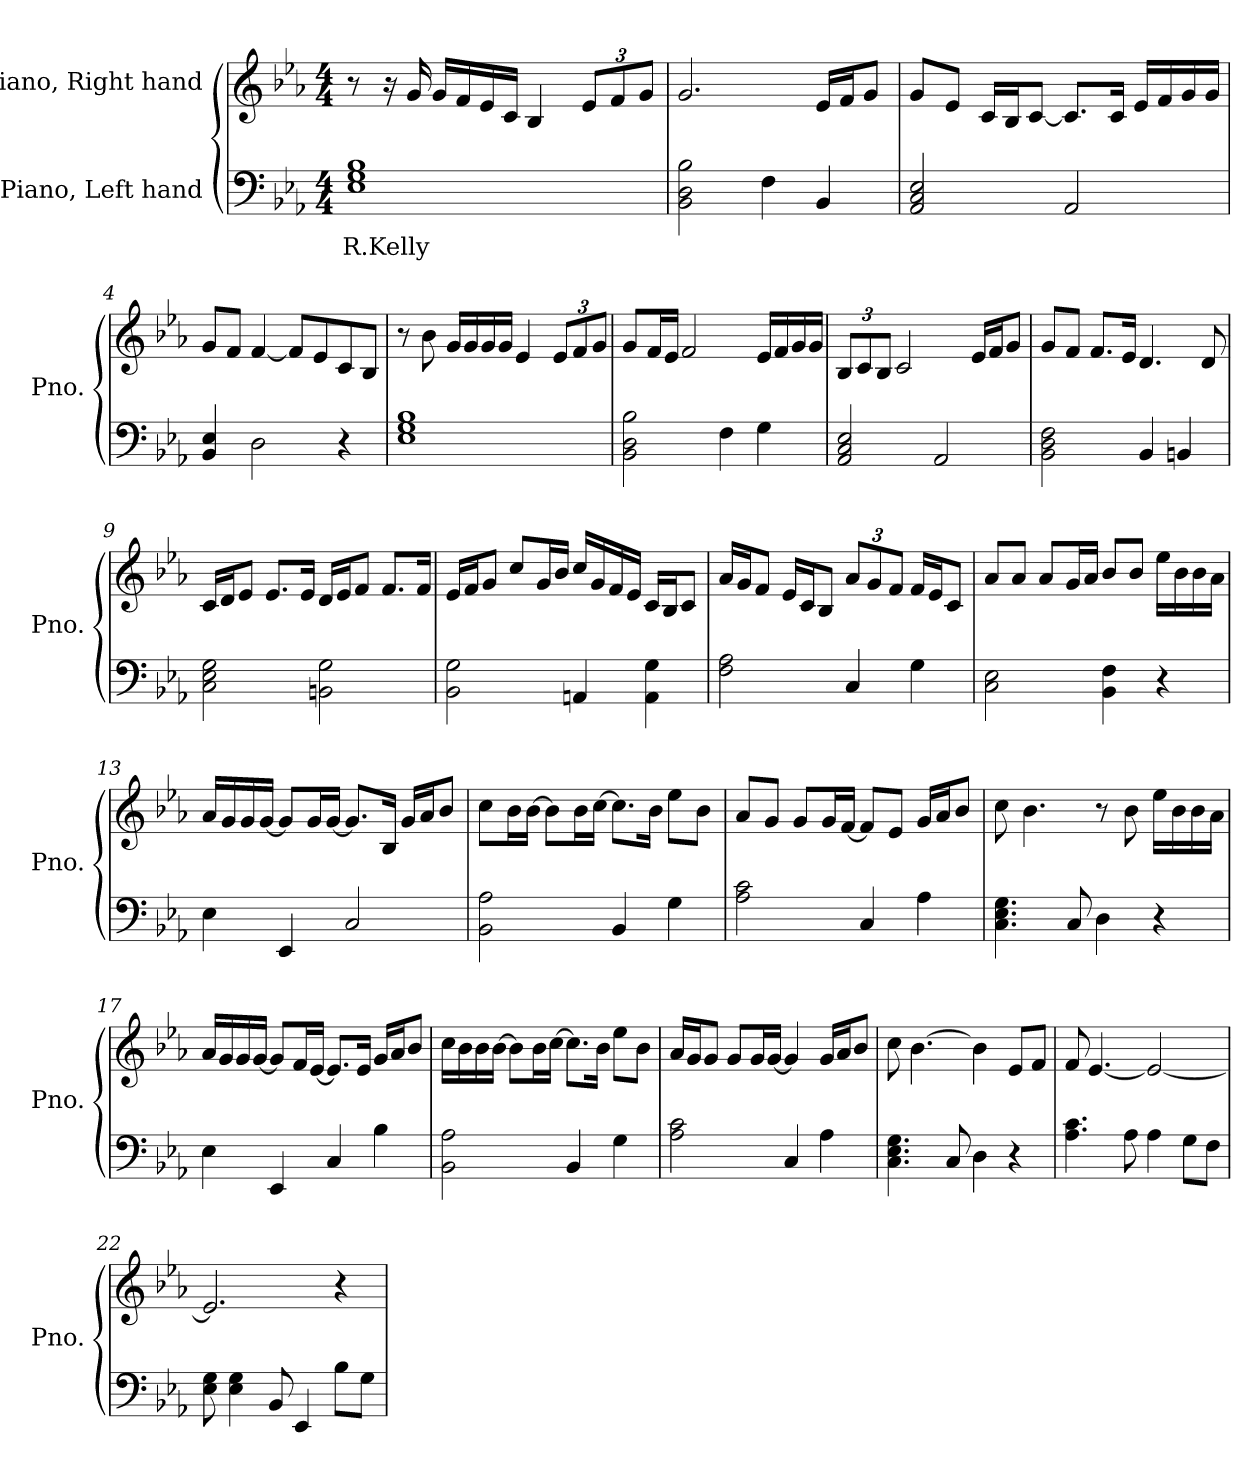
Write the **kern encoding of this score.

**kern	**text	**kern
*part2	*part2	*part1
*staff2	*staff2	*staff1
*I"Piano, Left hand	*	*I"Piano, Right hand
*I'Pno.	*	*I'Pno.
*clefF4	*	*clefG2
*k[b-e-a-]	*	*k[b-e-a-]
*M4/4	*	*M4/4
*MM120	*	*MM120
=1	=1	=1
!	!LO:LY:b	!
1E- 1G 1B-	R.Kelly	8r
.	.	16r
.	.	16g/
.	.	16g/LL
.	.	16f/
.	.	16e-/
.	.	16c/JJ
.	.	4B-/
*	*	*Xbrackettup
.	.	12e-/L
.	.	12f/
.	.	12g/J
=2	=2	=2
2BB-\ 2D\ 2B-\	.	2.g/
4F\	.	.
4BB-/	.	16e-/LL
.	.	16f/J
.	.	8g/J
=3	=3	=3
2AA-/ 2C/ 2E-/	.	8g/L
.	.	8e-/J
.	.	16c/LL
.	.	16B-/J
.	.	[8c/J
2AA-/	.	8.c/L]
.	.	16c/Jk
.	.	16e-/LL
.	.	16f/
.	.	16g/
.	.	16g/JJ
!!LO:LB:g=z
=4	=4	=4
4BB-/ 4E-/	.	8g/L
.	.	8f/J
2D\	.	[4f/
.	.	8f/L]
.	.	8e-/
4r	.	8c/
.	.	8B-/J
=5	=5	=5
1E- 1G 1B-	.	8r
.	.	8b-\
.	.	16g/LL
.	.	16g/
.	.	16g/
.	.	16g/JJ
.	.	4e-/
.	.	12e-/L
.	.	12f/
.	.	12g/J
=6	=6	=6
2BB-\ 2D\ 2B-\	.	8g/L
.	.	16f/L
.	.	16e-/JJ
.	.	2f/
4F\	.	.
4G\	.	16e-/LL
.	.	16f/
.	.	16g/
.	.	16g/JJ
=7	=7	=7
2AA-/ 2C/ 2E-/	.	12B-/L
.	.	12c/
.	.	12B-/J
.	.	2c/
2AA-/	.	.
.	.	16e-/LL
.	.	16f/J
.	.	8g/J
!!LO:LB:g=z
=8	=8	=8
2BB-\ 2D\ 2F\	.	8g/L
.	.	8f/J
.	.	8.f/L
.	.	16e-/Jk
4BB-/	.	4.d/
4BBn/	.	.
.	.	8d/
=9	=9	=9
2C\ 2E-\ 2G\	.	16c/LL
.	.	16d/J
.	.	8e-/J
.	.	8.e-/L
.	.	16e-/Jk
2BBn\ 2G\	.	16d/LL
.	.	16e-/J
.	.	8f/J
.	.	8.f/L
.	.	16f/Jk
=10	=10	=10
2BB-\ 2G\	.	16e-/LL
.	.	16f/J
.	.	8g/J
.	.	8cc/L
.	.	16g/L
.	.	16b-/JJ
4AAn/	.	16cc/LL
.	.	16g/
.	.	16f/
.	.	16e-/JJ
4AA\ 4G\	.	16c/LL
.	.	16B-/J
.	.	8c/J
!!LO:LB:g=z
=11	=11	=11
2F\ 2A-\	.	16a-/LL
.	.	16g/J
.	.	8f/J
.	.	16e-/LL
.	.	16c/J
.	.	8B-/J
4C/	.	12a-/L
.	.	12g/
.	.	12f/J
4G\	.	16f/LL
.	.	16e-/J
.	.	8c/J
=12	=12	=12
2C\ 2E-\	.	8a-/L
.	.	8a-/J
.	.	8a-/L
.	.	16g/L
.	.	16a-/JJ
4BB-\ 4F\	.	8b-/L
.	.	8b-/J
4r	.	16ee-\LL
.	.	16b-\
.	.	16b-\
.	.	16a-\JJ
=13	=13	=13
4E-\	.	16a-/LL
.	.	16g/
.	.	16g/
.	.	[16g/JJ
4EE-/	.	8g/L]
.	.	16g/L
.	.	[16g/JJ
2C/	.	8.g/L]
.	.	16B-/Jk
.	.	16g/LL
.	.	16a-/J
.	.	8b-/J
!!LO:LB:g=z
=14	=14	=14
2BB-\ 2A-\	.	8cc\L
.	.	16b-\L
.	.	[16b-\JJ
.	.	8b-\L]
.	.	16b-\L
.	.	[16cc\JJ
4BB-/	.	8.cc\L]
.	.	16b-\Jk
4G\	.	8ee-\L
.	.	8b-\J
=15	=15	=15
2A-\ 2c\	.	8a-/L
.	.	8g/J
.	.	8g/L
.	.	16g/L
.	.	[16f/JJ
4C/	.	8f/L]
.	.	8e-/J
4A-\	.	16g/LL
.	.	16a-/J
.	.	8b-/J
=16	=16	=16
4.C\ 4.E-\ 4.G\	.	8cc\
.	.	4.b-\
8C/	.	.
4D\	.	8r
.	.	8b-\
4r	.	16ee-\LL
.	.	16b-\
.	.	16b-\
.	.	16a-\JJ
=17	=17	=17
4E-\	.	16a-/LL
.	.	16g/
.	.	16g/
.	.	[16g/JJ
4EE-/	.	8g/L]
.	.	16f/L
.	.	[16e-/JJ
4C/	.	8.e-/L]
.	.	16e-/Jk
4B-\	.	16g/LL
.	.	16a-/J
.	.	8b-/J
!!LO:LB:g=z
=18	=18	=18
2BB-\ 2A-\	.	16cc\LL
.	.	16b-\
.	.	16b-\
.	.	[16b-\JJ
.	.	8b-\L]
.	.	16b-\L
.	.	[16cc\JJ
4BB-/	.	8.cc\L]
.	.	16b-\Jk
4G\	.	8ee-\L
.	.	8b-\J
=19	=19	=19
2A-\ 2c\	.	16a-/LL
.	.	16g/J
.	.	8g/J
.	.	8g/L
.	.	16g/L
.	.	[16g/JJ
4C/	.	4g/]
4A-\	.	16g/LL
.	.	16a-/J
.	.	8b-/J
=20	=20	=20
4.C\ 4.E-\ 4.G\	.	8cc\
.	.	[4.b-\
8C/	.	.
4D\	.	4b-\]
4r	.	8e-/L
.	.	8f/J
=21	=21	=21
4.A-\ 4.c\	.	8f/
.	.	[4.e-/
8A-\	.	.
4A-\	.	2e-/_
8G\L	.	.
8F\J	.	.
=22	=22	=22
8E-\ 8G\	.	2.e-/]
4E-\ 4G\	.	.
8BB-/	.	.
4EE-/	.	.
8B-\L	.	4r
8G\J	.	.
=	=	=
*-	*-	*-
